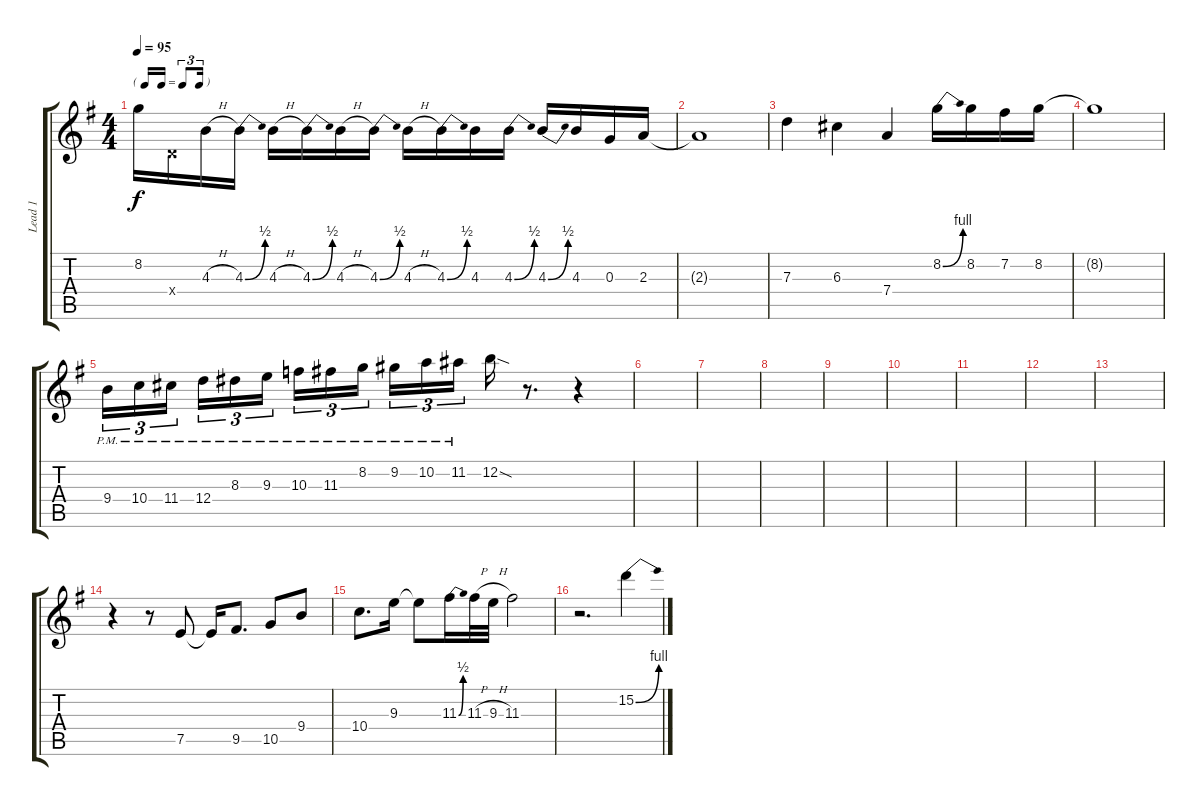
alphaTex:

\track ("Lead 1" "Lead 1") {instrument distortionguitar}
\staff {score tabs}
\tuning (E4 B3 G3 D3 A2 E2) {hide}
\ts (4 4)
\tf triplet16th
\tempo 95
\clef g2
\ks eminor
8.2{t}.16{dy f} 0.4{x}.16 4.3{h}.16 4.3{be (bend 0 0 60 2)}.16 4.3{h}.16 4.3{be (bend 0 0 60 2)}.16 4.3{h}.16 4.3{be (bend 0 0 60 2)}.16 4.3{h}.16 4.3{be (bend 0 0 60 2)}.16 4.3.16 4.3{be (bend 0 0 60 2)}.16 4.3{be (bend 0 0 60 2)}.16 4.3.16 0.3.16 2.3.16 |
2.3{t}.1 |
7.3.4 6.3.4 7.4.4 8.2{be (bend 0 0 60 4)}.16 8.2.16 7.2.16 8.2.16 |
8.2{t}.1 |
9.4{pm}.16{tu (3 2)} 10.4{pm}.16{tu (3 2)} 11.4{pm}.16{tu (3 2) beam splitsecondary} 12.4{pm}.16{tu (3 2)} 8.3{pm}.16{tu (3 2)} 9.3{pm}.16{tu (3 2)} 10.3{pm}.16{tu (3 2)} 11.3{pm}.16{tu (3 2)} 8.2{pm}.16{tu (3 2) beam splitsecondary} 9.2{pm}.16{tu (3 2)} 10.2{pm}.16{tu (3 2)} 11.2{pm}.16{tu (3 2)} 12.2{sod}.16 r.8{d} r.4 |
|
|
|
|
|
|
|
|
r.4 r.8 7.5.8 7.5{t}.16 9.5.8{d} 10.5.8 9.4.8 |
10.4.8{d} 9.3.16 9.3{t}.8 11.3{be (bend 0 0 60 2)}.16 11.3{h}.32 9.3{h}.32 11.3.2 |
r.2{d} 15.2{be (bend 0 0 60 4)}.4
